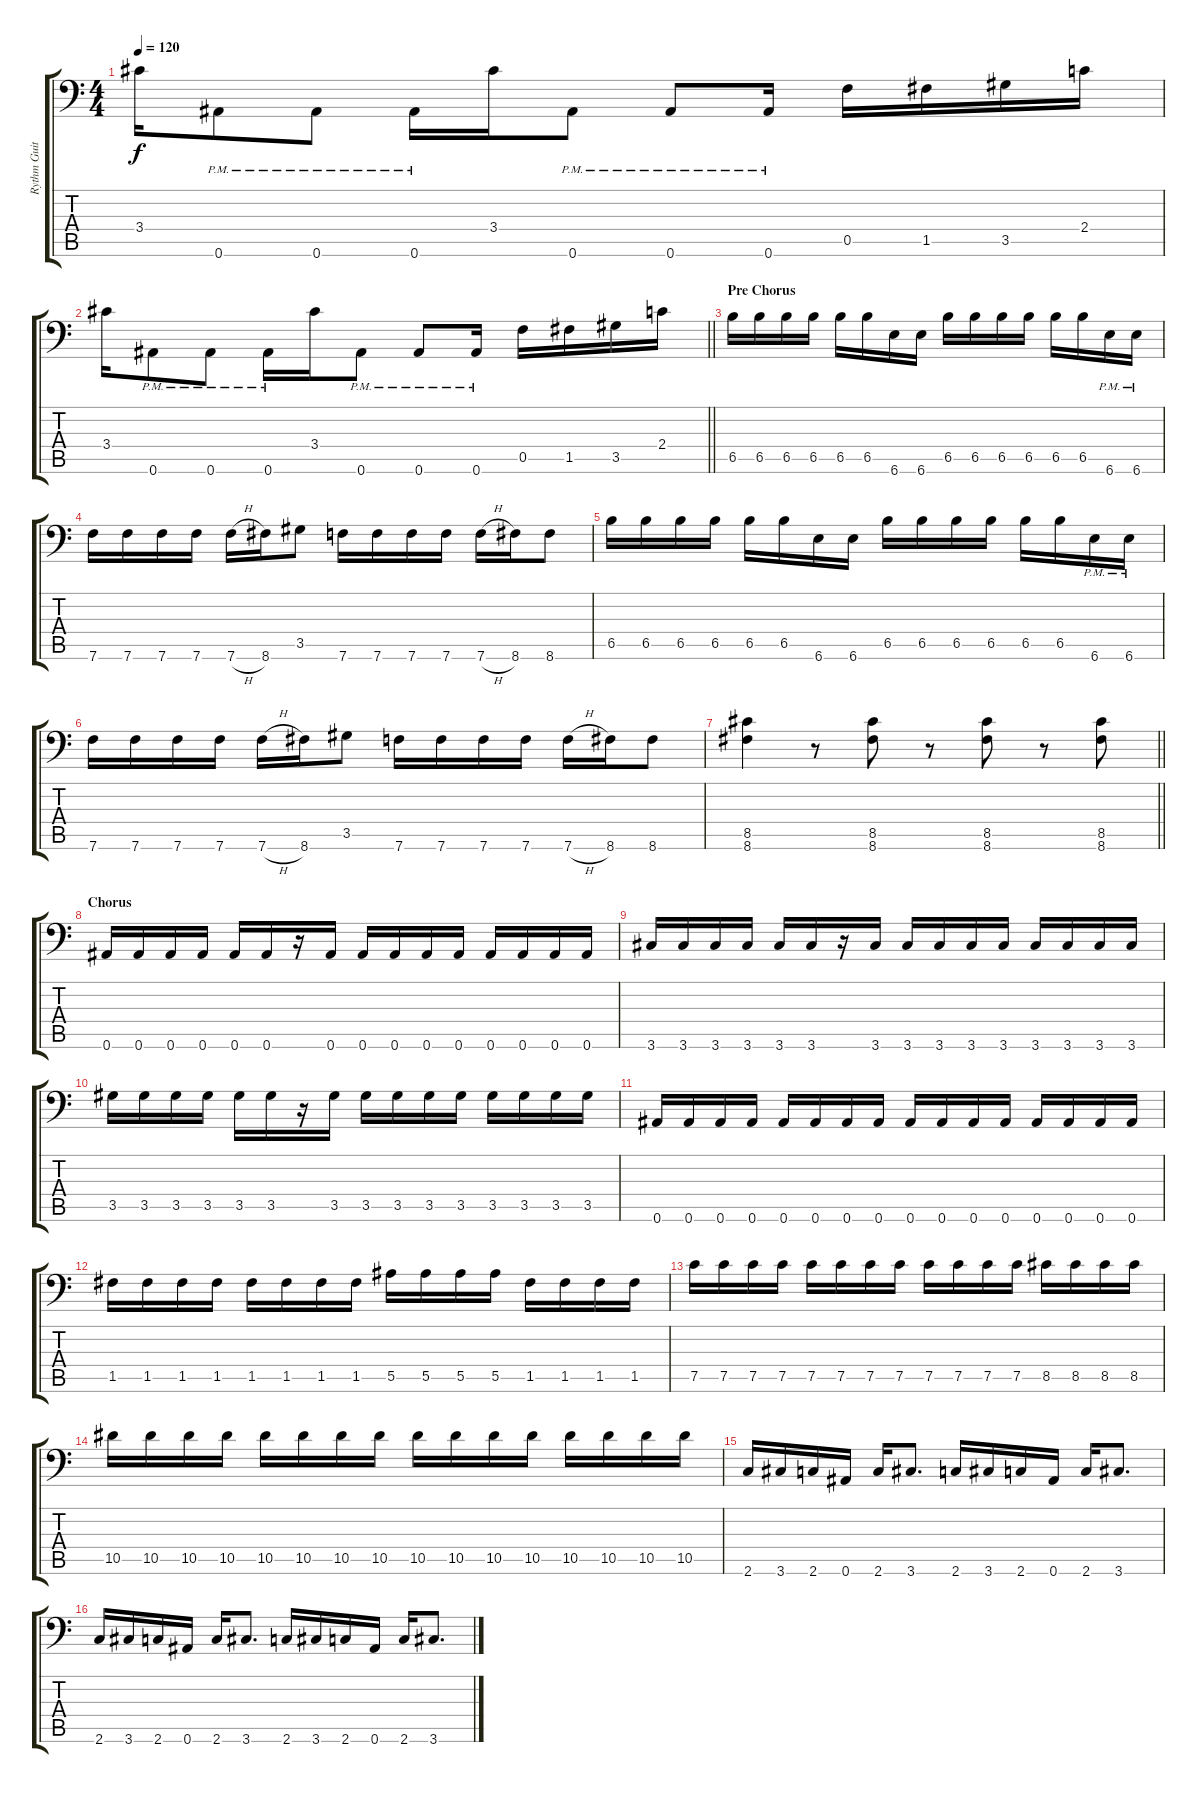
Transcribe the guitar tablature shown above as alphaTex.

\track ("Rythm Guitar 2" "Rythm Guit") {instrument distortionguitar}
\staff {score tabs}
\tuning (C4 G3 Eb3 Bb2 F2 Bb1) {hide}
\ts (4 4)
\tempo 120
\clef f4
\ks c
3.4.16{dy f} 0.6{pm}.8 0.6{pm}.8 0.6{pm}.16 3.4.16 0.6{pm}.8 0.6{pm}.8 0.6{pm}.16 0.5.16 1.5.16 3.5.16 2.4.16 |
\barLineRight lightlight
3.4.16 0.6{pm}.8 0.6{pm}.8 0.6{pm}.16 3.4.16 0.6{pm}.8 0.6{pm}.8 0.6{pm}.16 0.5.16 1.5.16 3.5.16 2.4.16 |
\section ("" "Pre Chorus")
6.5.16 6.5.16 6.5.16 6.5.16 6.5.16 6.5.16 6.6.16 6.6.16 6.5.16 6.5.16 6.5.16 6.5.16 6.5.16 6.5.16 6.6{pm}.16 6.6{pm}.16 |
7.6.16 7.6.16 7.6.16 7.6.16 7.6{h}.16 8.6.16 3.5.8 7.6.16 7.6.16 7.6.16 7.6.16 7.6{h}.16 8.6.16 8.6.8 |
6.5.16 6.5.16 6.5.16 6.5.16 6.5.16 6.5.16 6.6.16 6.6.16 6.5.16 6.5.16 6.5.16 6.5.16 6.5.16 6.5.16 6.6{pm}.16 6.6{pm}.16 |
7.6.16 7.6.16 7.6.16 7.6.16 7.6{h}.16 8.6.16 3.5.8 7.6.16 7.6.16 7.6.16 7.6.16 7.6{h}.16 8.6.16 8.6.8 |
\barLineRight lightlight
(8.5 8.6).4 r.8 (8.5 8.6).8 r.8 (8.5 8.6).8 r.8 (8.5 8.6).8 |
\section ("" "Chorus")
0.6.16 0.6.16 0.6.16 0.6.16 0.6.16 0.6.16 r.16 0.6.16 0.6.16 0.6.16 0.6.16 0.6.16 0.6.16 0.6.16 0.6.16 0.6.16 |
3.6.16 3.6.16 3.6.16 3.6.16 3.6.16 3.6.16 r.16 3.6.16 3.6.16 3.6.16 3.6.16 3.6.16 3.6.16 3.6.16 3.6.16 3.6.16 |
3.5.16 3.5.16 3.5.16 3.5.16 3.5.16 3.5.16 r.16 3.5.16 3.5.16 3.5.16 3.5.16 3.5.16 3.5.16 3.5.16 3.5.16 3.5.16 |
0.6.16 0.6.16 0.6.16 0.6.16 0.6.16 0.6.16 0.6.16 0.6.16 0.6.16 0.6.16 0.6.16 0.6.16 0.6.16 0.6.16 0.6.16 0.6.16 |
1.5.16 1.5.16 1.5.16 1.5.16 1.5.16 1.5.16 1.5.16 1.5.16 5.5.16 5.5.16 5.5.16 5.5.16 1.5.16 1.5.16 1.5.16 1.5.16 |
7.5.16 7.5.16 7.5.16 7.5.16 7.5.16 7.5.16 7.5.16 7.5.16 7.5.16 7.5.16 7.5.16 7.5.16 8.5.16 8.5.16 8.5.16 8.5.16 |
10.5.16 10.5.16 10.5.16 10.5.16 10.5.16 10.5.16 10.5.16 10.5.16 10.5.16 10.5.16 10.5.16 10.5.16 10.5.16 10.5.16 10.5.16 10.5.16 |
2.6.16 3.6.16 2.6.16 0.6.16 2.6.16 3.6.8{d} 2.6.16 3.6.16 2.6.16 0.6.16 2.6.16 3.6.8{d} |
2.6.16 3.6.16 2.6.16 0.6.16 2.6.16 3.6.8{d} 2.6.16 3.6.16 2.6.16 0.6.16 2.6.16 3.6.8{d}
